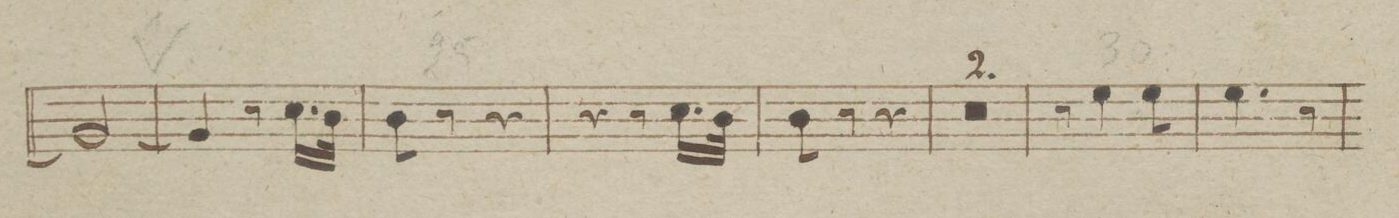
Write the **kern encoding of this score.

**kern	**dynam
*I"Corno Primo in Es.	*
*clefG2	*
*k[b-e-a-]	*
*M2/4	*
2B-/_	.
=23	=23
4B-/]	.
8r	.
16.e-\LL	.
32d\JJk	.
=24	=24
8d\	.
8r	.
4r	.
=25	=25
4r	.
8r	.
16.e-\LL	.
32d\JJk	.
=26	=26
8d\	.
8r	.
4r	.
=27	=27
1r	.
=28	=28
=29	=29
8r	.
4g\	.
8g\	.
=30	=30
4.g\	.
8r	.
=31	=31
*-	*-
